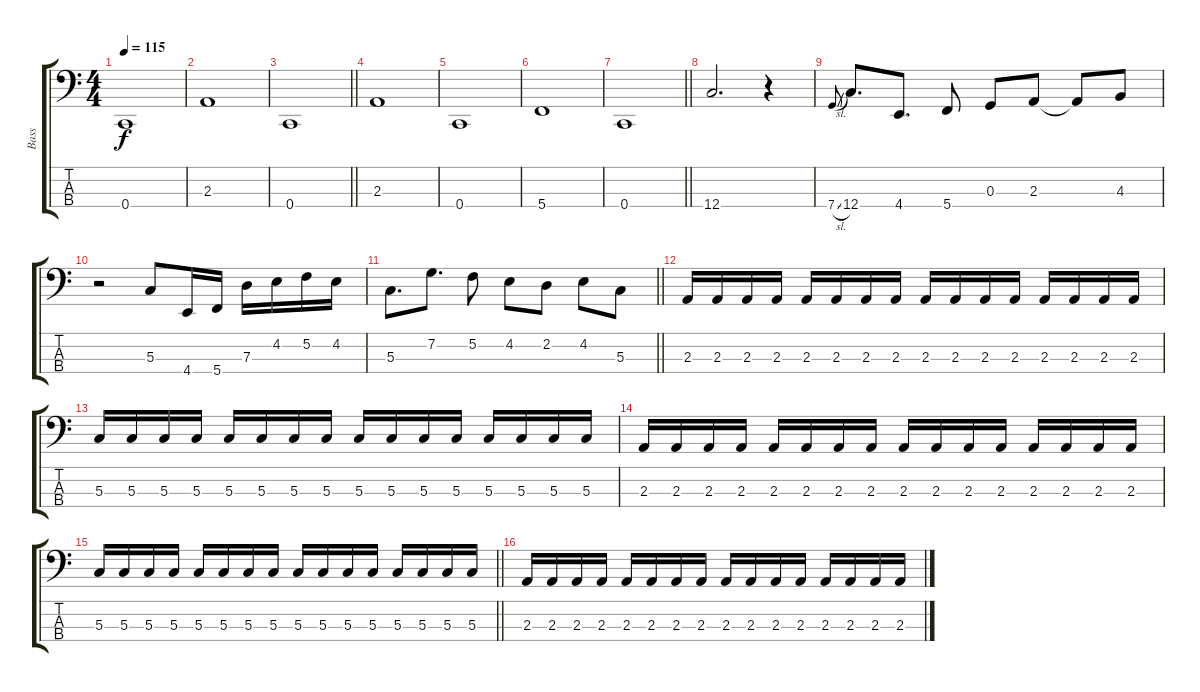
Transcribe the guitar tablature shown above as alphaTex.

\track ("Bass" "Bass") {instrument electricbassfinger}
\staff {score tabs}
\tuning (F2 C2 G1 C1) {hide}
\ts (4 4)
\tempo 115
\clef f4
\ks c
0.4.1{dy f} |
2.3.1 |
\barLineRight lightlight
0.4.1 |
2.3.1 |
0.4.1 |
5.4.1 |
\barLineRight lightlight
0.4.1 |
12.4.2{d} r.4 |
7.4{sl}.8{gr onbeat} 12.4.8{d} 4.4.8{d} 5.4.8 0.3.8 2.3.8 2.3{t}.8 4.3.8 |
r.2 5.3.8 4.4.16 5.4.16 7.3.16 4.2.16 5.2.16 4.2.16 |
\barLineRight lightlight
5.3.8{d} 7.2.8{d} 5.2.8 4.2.8 2.2.8 4.2.8 5.3.8 |
2.3.16 2.3.16 2.3.16 2.3.16 2.3.16 2.3.16 2.3.16 2.3.16 2.3.16 2.3.16 2.3.16 2.3.16 2.3.16 2.3.16 2.3.16 2.3.16 |
5.3.16 5.3.16 5.3.16 5.3.16 5.3.16 5.3.16 5.3.16 5.3.16 5.3.16 5.3.16 5.3.16 5.3.16 5.3.16 5.3.16 5.3.16 5.3.16 |
2.3.16 2.3.16 2.3.16 2.3.16 2.3.16 2.3.16 2.3.16 2.3.16 2.3.16 2.3.16 2.3.16 2.3.16 2.3.16 2.3.16 2.3.16 2.3.16 |
\barLineRight lightlight
5.3.16 5.3.16 5.3.16 5.3.16 5.3.16 5.3.16 5.3.16 5.3.16 5.3.16 5.3.16 5.3.16 5.3.16 5.3.16 5.3.16 5.3.16 5.3.16 |
2.3.16 2.3.16 2.3.16 2.3.16 2.3.16 2.3.16 2.3.16 2.3.16 2.3.16 2.3.16 2.3.16 2.3.16 2.3.16 2.3.16 2.3.16 2.3.16
